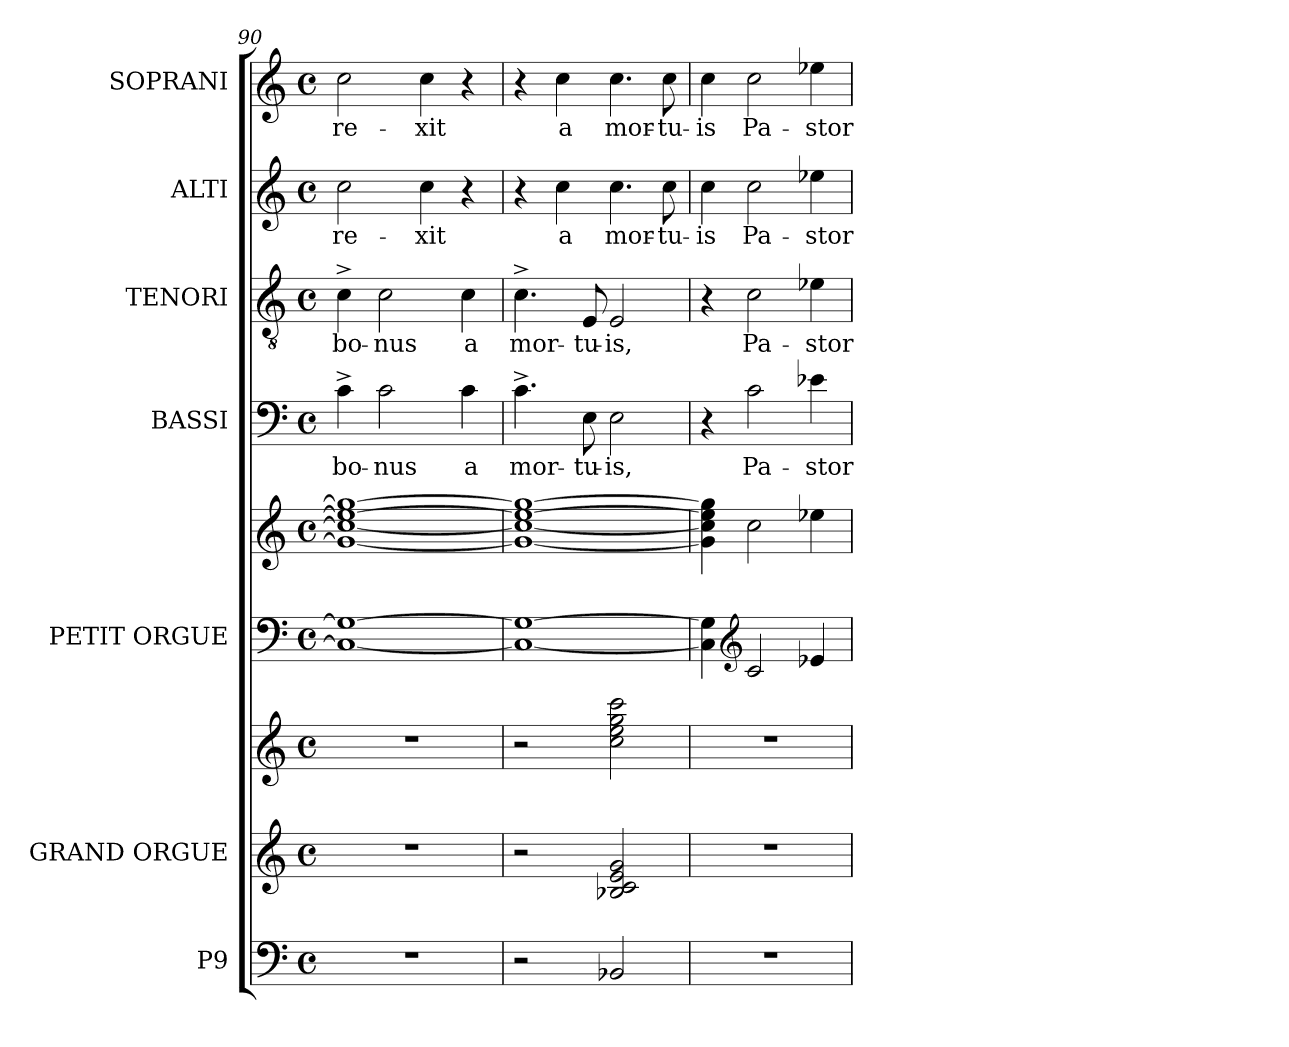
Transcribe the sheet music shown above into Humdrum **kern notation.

**kern	**kern	**kern	**kern	**kern	**kern	**text	**kern	**text	**kern	**text	**kern	**text
*part7	*part6	*part6	*part5	*part5	*part4	*part4	*part3	*part3	*part2	*part2	*part1	*part1
*staff9	*staff8	*staff7	*staff6	*staff5	*staff4	*staff4	*staff3	*staff3	*staff2	*staff2	*staff1	*staff1
*I"P9	*I"GRAND ORGUE	*	*I"PETIT ORGUE	*	*I"BASSI	*	*I"TENORI	*	*I"ALTI	*	*I"SOPRANI	*
*	*I'Org.	*	*I'Org.	*	*I'B.	*	*I'T.	*	*I'A.	*	*I'S.	*
!!LO:LB:g=z
*clefF4	*clefG2	*clefG2	*clefF4	*clefG2	*clefF4	*	*clefGv2	*	*clefG2	*	*clefG2	*
*	*	*	*	*	*	*	*ITrd7c12	*	*	*	*	*
*k[]	*k[]	*k[]	*k[]	*k[]	*k[]	*	*k[]	*	*k[]	*	*k[]	*
*C:	*C:	*C:	*C:	*C:	*C:	*	*C:	*	*C:	*	*C:	*
*M4/4	*M4/4	*M4/4	*M4/4	*M4/4	*M4/4	*	*M4/4	*	*M4/4	*	*M4/4	*
*met(c)	*met(c)	*met(c)	*met(c)	*met(c)	*met(c)	*	*met(c)	*	*met(c)	*	*met(c)	*
=90	=90	=90	=90	=90	=90	=90	=90	=90	=90	=90	=90	=90
!	!	!	!	!	!	!LO:LY:b:color=#000000	!	!	!	!	!	!
!	!	!	!	!	!	!	!	!LO:LY:b:color=#000000	!	!	!	!
!	!	!	!	!	!	!	!	!	!	!LO:LY:b:color=#000000	!	!
!	!	!	!	!	!	!	!	!	!	!	!	!LO:LY:b:color=#000000
1r	1r	1r	1Ci_ 1Gi_	1gi_ 1cci_ 1eei_ 1ggi_	4c^i\	bo-	4C^i\	bo-	2cci\	-re-	2cci\	-re-
!	!	!	!	!	!	!LO:LY:b:color=#000000	!	!	!	!	!	!
!	!	!	!	!	!	!	!	!LO:LY:b:color=#000000	!	!	!	!
.	.	.	.	.	2ci\	-nus	2Ci\	-nus	.	.	.	.
!	!	!	!	!	!	!	!	!	!	!LO:LY:b:color=#000000	!	!
!	!	!	!	!	!	!	!	!	!	!	!	!LO:LY:b:color=#000000
.	.	.	.	.	.	.	.	.	4cci\	-xit	4cci\	-xit
!	!	!	!	!	!	!LO:LY:b:color=#000000	!	!	!	!	!	!
!	!	!	!	!	!	!	!	!LO:LY:b:color=#000000	!	!	!	!
.	.	.	.	.	4ci\	a	4Ci\	a	4r	.	4r	.
=91	=91	=91	=91	=91	=91	=91	=91	=91	=91	=91	=91	=91
!	!	!	!	!	!	!LO:LY:b:color=#000000	!	!	!	!	!	!
!	!	!	!	!	!	!	!	!LO:LY:b:color=#000000	!	!	!	!
2r	2r	2r	1Ci_ 1Gi_	1gi_ 1cci_ 1eei_ 1ggi_	4.c^i\	mor-	4.C^i\	mor-	4r	.	4r	.
!	!	!	!	!	!	!	!	!	!	!LO:LY:b:color=#000000	!	!
!	!	!	!	!	!	!	!	!	!	!	!	!LO:LY:b:color=#000000
.	.	.	.	.	.	.	.	.	4cci\	a	4cci\	a
!	!	!	!	!	!	!LO:LY:b:color=#000000	!	!	!	!	!	!
!	!	!	!	!	!	!	!	!LO:LY:b:color=#000000	!	!	!	!
.	.	.	.	.	8Ei\	-tu-	8EEi/	-tu-	.	.	.	.
!	!	!	!	!	!	!LO:LY:b:color=#000000	!	!	!	!	!	!
!	!	!	!	!	!	!	!	!LO:LY:b:color=#000000	!	!	!	!
!	!	!	!	!	!	!	!	!	!	!LO:LY:b:color=#000000	!	!
!	!	!	!	!	!	!	!	!	!	!	!	!LO:LY:b:color=#000000
2BB-Xi/	2B-Xi/ 2ci 2ei 2gi	2cci\ 2eei 2ggi 2ccci	.	.	2Ei\	-is,	2EEi/	-is,	4.cci\	mor-	4.cci\	mor-
!	!	!	!	!	!	!	!	!	!	!LO:LY:b:color=#000000	!	!
!	!	!	!	!	!	!	!	!	!	!	!	!LO:LY:b:color=#000000
.	.	.	.	.	.	.	.	.	8cci\	-tu-	8cci\	-tu-
=92	=92	=92	=92	=92	=92	=92	=92	=92	=92	=92	=92	=92
!	!	!	!	!	!	!	!	!	!	!LO:LY:b:color=#000000	!	!
!	!	!	!	!	!	!	!	!	!	!	!	!LO:LY:b:color=#000000
1r	1r	1r	4Ci\] 4Gi]	4gi\] 4cci] 4eei] 4ggi]	4r	.	4r	.	4cci\	-is	4cci\	-is
*	*	*	*clefG2	*	*	*	*	*	*	*	*	*
!	!	!	!	!	!	!LO:LY:b:color=#000000	!	!	!	!	!	!
!	!	!	!	!	!	!	!	!LO:LY:b:color=#000000	!	!	!	!
!	!	!	!	!	!	!	!	!	!	!LO:LY:b:color=#000000	!	!
!	!	!	!	!	!	!	!	!	!	!	!	!LO:LY:b:color=#000000
.	.	.	2ci/	2cci\	2ci\	Pa-	2Ci\	Pa-	2cci\	Pa-	2cci\	Pa-
!	!	!	!	!	!	!LO:LY:b:color=#000000	!	!	!	!	!	!
!	!	!	!	!	!	!	!	!LO:LY:b:color=#000000	!	!	!	!
!	!	!	!	!	!	!	!	!	!	!LO:LY:b:color=#000000	!	!
!	!	!	!	!	!	!	!	!	!	!	!	!LO:LY:b:color=#000000
.	.	.	4e-Xi/	4ee-Xi\	4e-Xi\	-stor	4E-Xi\	-stor	4ee-Xi\	-stor	4ee-Xi\	-stor
=	=	=	=	=	=	=	=	=	=	=	=	=
*-	*-	*-	*-	*-	*-	*-	*-	*-	*-	*-	*-	*-
